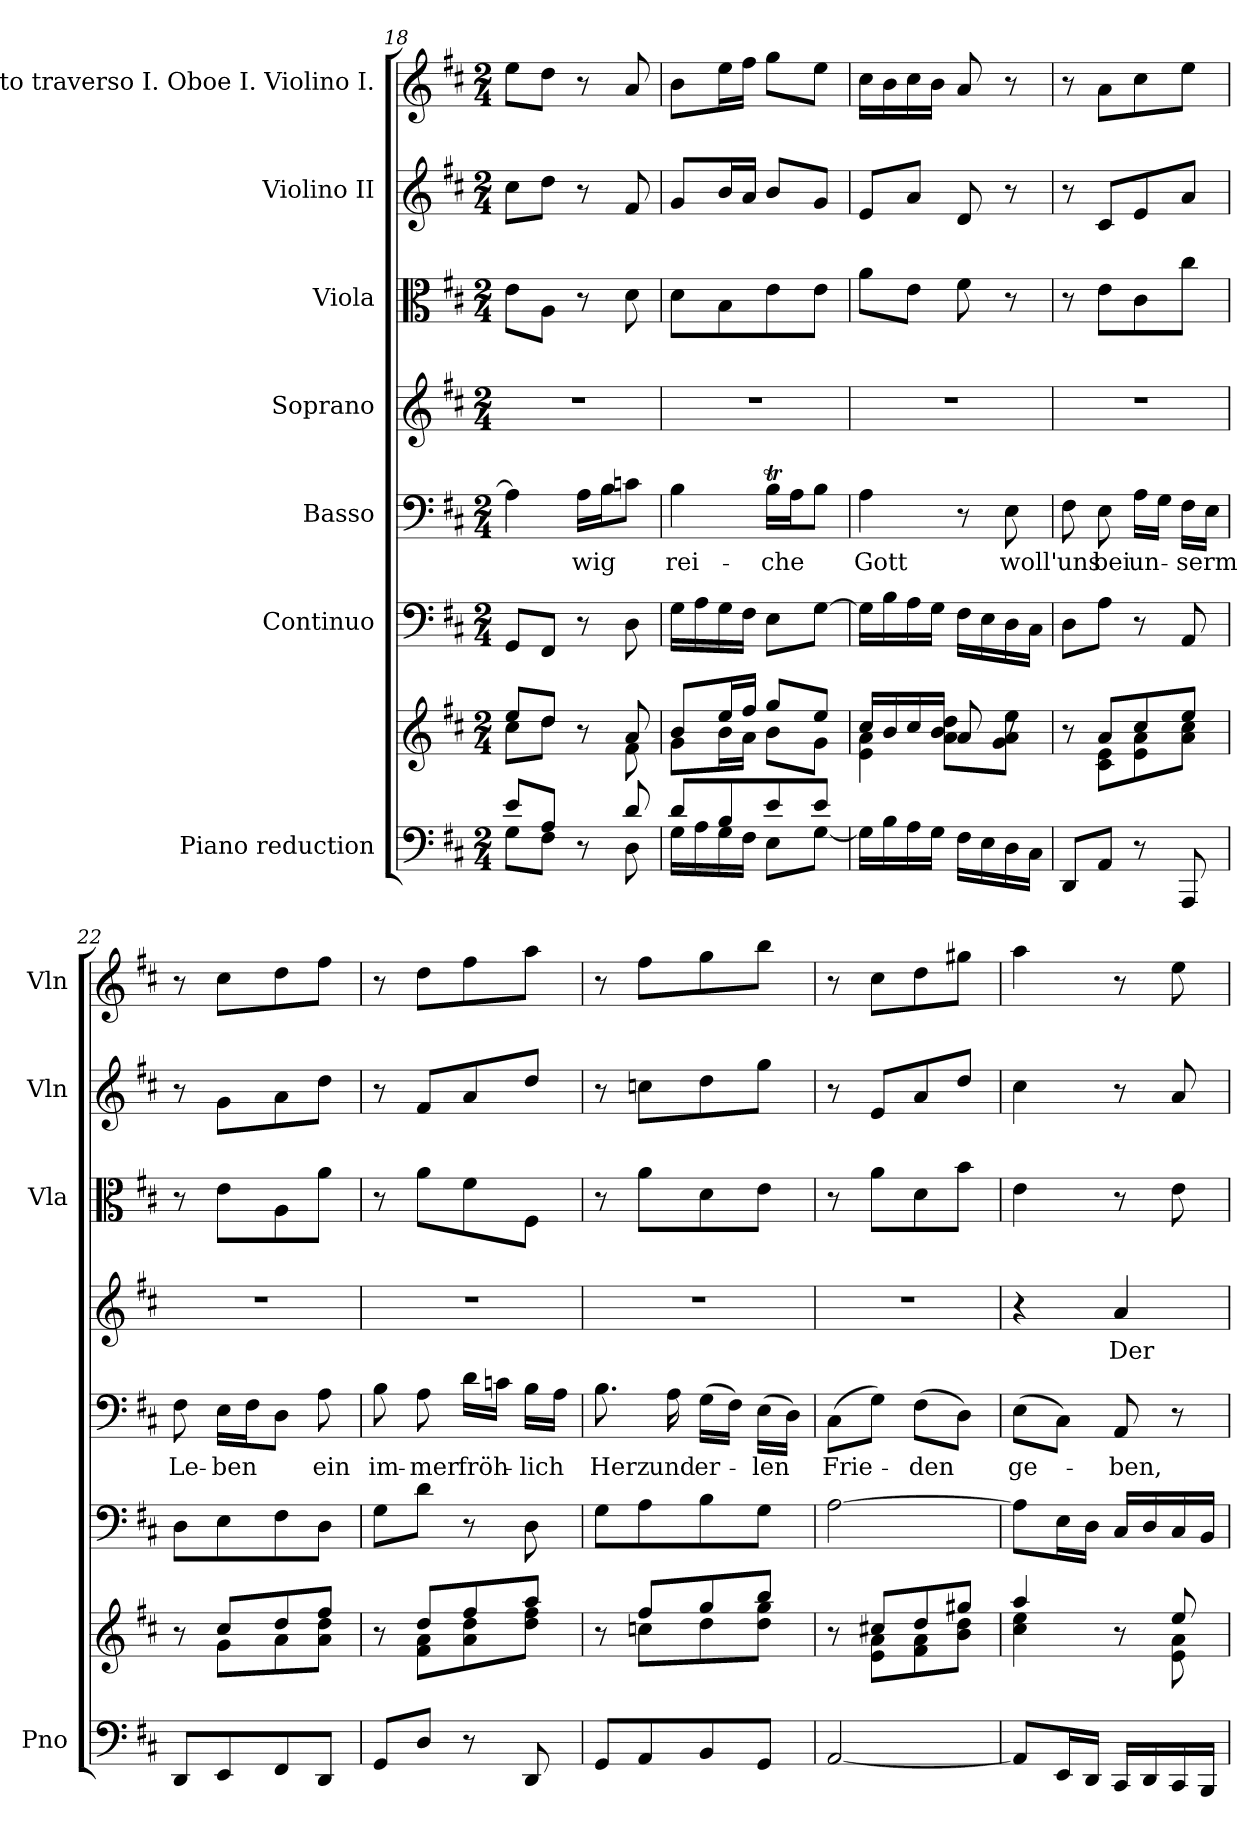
**kern	**kern	**kern	**kern	**text	**kern	**text	**kern	**kern	**kern
*part7	*part7	*part6	*part5	*part5	*part4	*part4	*part3	*part2	*part1
*staff8	*staff7	*staff6	*staff5	*staff5	*staff4	*staff4	*staff3	*staff2	*staff1
*I"Piano reduction	*	*I"Continuo	*I"Basso	*	*I"Soprano	*	*I"Viola	*I"Violino II	*I"Flauto traverso I. Oboe I. Violino I.
*I'Pno	*	*	*	*	*	*	*I'Vla	*I'Vln	*I'Vln
*clefF4	*clefG2	*clefF4	*clefF4	*	*clefG2	*	*clefC3	*clefG2	*clefG2
*k[f#c#]	*k[f#c#]	*k[f#c#]	*k[f#c#]	*	*k[f#c#]	*	*k[f#c#]	*k[f#c#]	*k[f#c#]
*M2/4	*M2/4	*M2/4	*M2/4	*	*M2/4	*	*M2/4	*M2/4	*M2/4
=18	=18	=18	=18	=18	=18	=18	=18	=18	=18
*^	*^	*	*	*	*	*	*	*	*
8e/L	8G\L	8ee/L	8cc#\L	8GG/L	4A\]	.	2r	.	8e\L	8cc#\L	8ee\L
8A/J	8F#\J	8dd/J	8dd\J	8FF#/J	.	.	.	.	8A\J	8dd\J	8dd\J
!	!	!	!	!	!	!LO:LY:b	!	!	!	!	!
8r	8ryy	8r	8ryy	8r	16A\LL	-wig	.	.	8r	8r	8r
.	.	.	.	.	16B\J	.	.	.	.	.	.
8d/	8D\	8a/	8f#\	8D\	8cn\J	.	.	.	8d\	8f#/	8a/
=19	=19	=19	=19	=19	=19	=19	=19	=19	=19	=19	=19
!	!	!	!	!	!	!LO:LY:b	!	!	!	!	!
8d/L	16G\LL	8b/L	8g\L	16G\LL	4B\	rei-	2r	.	8d\L	8g/L	8b\L
.	16A\	.	.	16A\	.	.	.	.	.	.	.
8B/	16G\	16ee/L	16b\L	16G\	.	.	.	.	8B\	16b/L	16ee\L
.	16F#\JJ	16ff#/JJ	16a\JJ	16F#\JJ	.	.	.	.	.	16a/JJ	16ff#\JJ
!	!	!	!	!	!	!LO:LY:b	!	!	!	!	!
8e/	8E\L	8gg/L	8b\L	8E\L	16BT\LL	-che	.	.	8e\	8b/L	8gg\L
.	.	.	.	.	16A\J	.	.	.	.	.	.
8e/J	[8G\J	8ee/J	8g\J	[8G\J	8B\J	.	.	.	8e\J	8g/J	8ee\J
=20	=20	=20	=20	=20	=20	=20	=20	=20	=20	=20	=20
!	!	!	!	!	!	!LO:LY:b	!	!	!	!	!
*v	*v	*	*	*	*	*	*	*	*	*	*
16G\LL]	16cc#/LL	4e\ 4a\	16G\LL]	4A\	Gott	2r	.	8a\L	8e/L	16cc#\LL
16B\	16b/	.	16B\	.	.	.	.	.	.	16b\
16A\	16cc#/	.	16A\	.	.	.	.	8e\J	8a/J	16cc#\
16G\JJ	16b/JJ	.	16G\JJ	.	.	.	.	.	.	16b\JJ
16F#\LL	8a/	8a\ 8dd\L	16F#\LL	8r	.	.	.	8f#\	8d/	8a/
16E\	.	.	16E\	.	.	.	.	.	.	.
!	!	!	!	!	!LO:LY:b	!	!	!	!	!
16D\	8rdd	8g\ 8a\ 8ee\J	16D\	8E\	woll'	.	.	8r	8r	8r
16C#\JJ	.	.	16C#\JJ	.	.	.	.	.	.	.
=21	=21	=21	=21	=21	=21	=21	=21	=21	=21	=21
!	!	!	!	!	!LO:LY:b	!	!	!	!	!
8DD/L	8r	8ryy	8D\L	8F#\	uns	2r	.	8r	8r	8r
!	!	!	!	!	!LO:LY:b	!	!	!	!	!
8AA/J	8a/L	8c#\ 8e\L	8A\J	8E\	bei	.	.	8e\L	8c#/L	8a\L
!	!	!	!	!	!LO:LY:b	!	!	!	!	!
8r	8cc#/	8e\ 8a\	8r	16A\LL	un-	.	.	8c#\	8e/	8cc#\
.	.	.	.	16G\JJ	.	.	.	.	.	.
!	!	!	!	!	!LO:LY:b	!	!	!	!	!
8AAA/	8ee/J	8a\ 8cc#\J	8AA/	16F#\LL	-serm	.	.	8cc#\J	8a/J	8ee\J
.	.	.	.	16E\JJ	.	.	.	.	.	.
=22	=22	=22	=22	=22	=22	=22	=22	=22	=22	=22
!	!	!	!	!	!LO:LY:b	!	!	!	!	!
8DD/L	8r	8ryy	8D\L	8F#\	Le-	2r	.	8r	8r	8r
!	!	!	!	!	!LO:LY:b	!	!	!	!	!
8EE/	8cc#/L	8g\L	8E\	16E\LL	-ben	.	.	8e\L	8g\L	8cc#\L
.	.	.	.	16F#\J	.	.	.	.	.	.
8FF#/	8dd/	8a\	8F#\	8D\J	.	.	.	8A\	8a\	8dd\
!	!	!	!	!	!LO:LY:b	!	!	!	!	!
8DD/J	8ff#/J	8a\ 8dd\J	8D\J	8A\	ein	.	.	8a\J	8dd\J	8ff#\J
=23	=23	=23	=23	=23	=23	=23	=23	=23	=23	=23
!	!	!	!	!	!LO:LY:b	!	!	!	!	!
8GG/L	8r	8ryy	8G\L	8B\	im-	2r	.	8r	8r	8r
!	!	!	!	!	!LO:LY:b	!	!	!	!	!
8D/J	8dd/L	8f#\ 8a\L	8d\J	8A\	-mer	.	.	8a\L	8f#/L	8dd\L
!	!	!	!	!	!LO:LY:b	!	!	!	!	!
8r	8ff#/	8a\ 8dd\	8r	16d\LL	fröh-	.	.	8f#\	8a/	8ff#\
.	.	.	.	16cn\JJ	.	.	.	.	.	.
!	!	!	!	!	!LO:LY:b	!	!	!	!	!
8DD/	8aa/J	8dd\ 8ff#\J	8D\	16B\LL	-lich	.	.	8F#\J	8dd/J	8aa\J
.	.	.	.	16A\JJ	.	.	.	.	.	.
=24	=24	=24	=24	=24	=24	=24	=24	=24	=24	=24
!	!	!	!	!	!LO:LY:b	!	!	!	!	!
8GG/L	8r	8ryy	8G\L	8.B\	Herz	2r	.	8r	8r	8r
8AA/	8ff#/L	8ccn\L	8A\	.	.	.	.	8a\L	8ccn\L	8ff#\L
!	!	!	!	!	!LO:LY:b	!	!	!	!	!
.	.	.	.	16A\	und	.	.	.	.	.
!	!	!	!	!	!LO:LY:b	!	!	!	!	!
8BB/	8gg/	8dd\	8B\	(>16G\LL	er-	.	.	8d\	8dd\	8gg\
.	.	.	.	16F#\JJ)	.	.	.	.	.	.
!	!	!	!	!	!LO:LY:b	!	!	!	!	!
8GG/J	8bb/J	8dd\ 8gg\J	8G\J	(>16E\LL	-len	.	.	8e\J	8gg\J	8bb\J
.	.	.	.	16D\JJ)	.	.	.	.	.	.
!!LO:LB:g=z
=25	=25	=25	=25	=25	=25	=25	=25	=25	=25	=25
!	!	!	!	!	!LO:LY:b	!	!	!	!	!
[2AA/	8r	8ryy	[2A\	(>8C#\L	Frie-	2r	.	8r	8r	8r
.	8cc#X/L	8e\ 8a\L	.	8G\J)	.	.	.	8a\L	8e/L	8cc#\L
!	!	!	!	!	!LO:LY:b	!	!	!	!	!
.	8dd/	8f#\ 8a\	.	(>8F#\L	-den	.	.	8d\	8a/	8dd\
.	8gg#X/J	8b\ 8dd\J	.	8D\J)	.	.	.	8b\J	8dd/J	8gg#X\J
=26	=26	=26	=26	=26	=26	=26	=26	=26	=26	=26
!	!	!	!	!	!LO:LY:b	!	!	!	!	!
8AA/L]	4aa/	4cc#\ 4ee\	8A\L]	(>8E\L	ge-	4r	.	4e\	4cc#\	4aa\
16EE/L	.	.	16E\L	8C#\J)	.	.	.	.	.	.
16DD/JJ	.	.	16D\JJ	.	.	.	.	.	.	.
!	!	!	!	!	!LO:LY:b	!	!LO:LY:b	!	!	!
16CC#/LL	8r	8ryy	16C#/LL	8AA/	-ben,	4a/	Der	8r	8r	8r
16DD/	.	.	16D/	.	.	.	.	.	.	.
16CC#/	8ee/	8e\ 8a\	16C#/	8r	.	.	.	8e\	8a/	8ee\
16BBB/JJ	.	.	16BB/JJ	.	.	.	.	.	.	.
*	*v	*v	*	*	*	*	*	*	*	*
=	=	=	=	=	=	=	=	=	=
*-	*-	*-	*-	*-	*-	*-	*-	*-	*-
